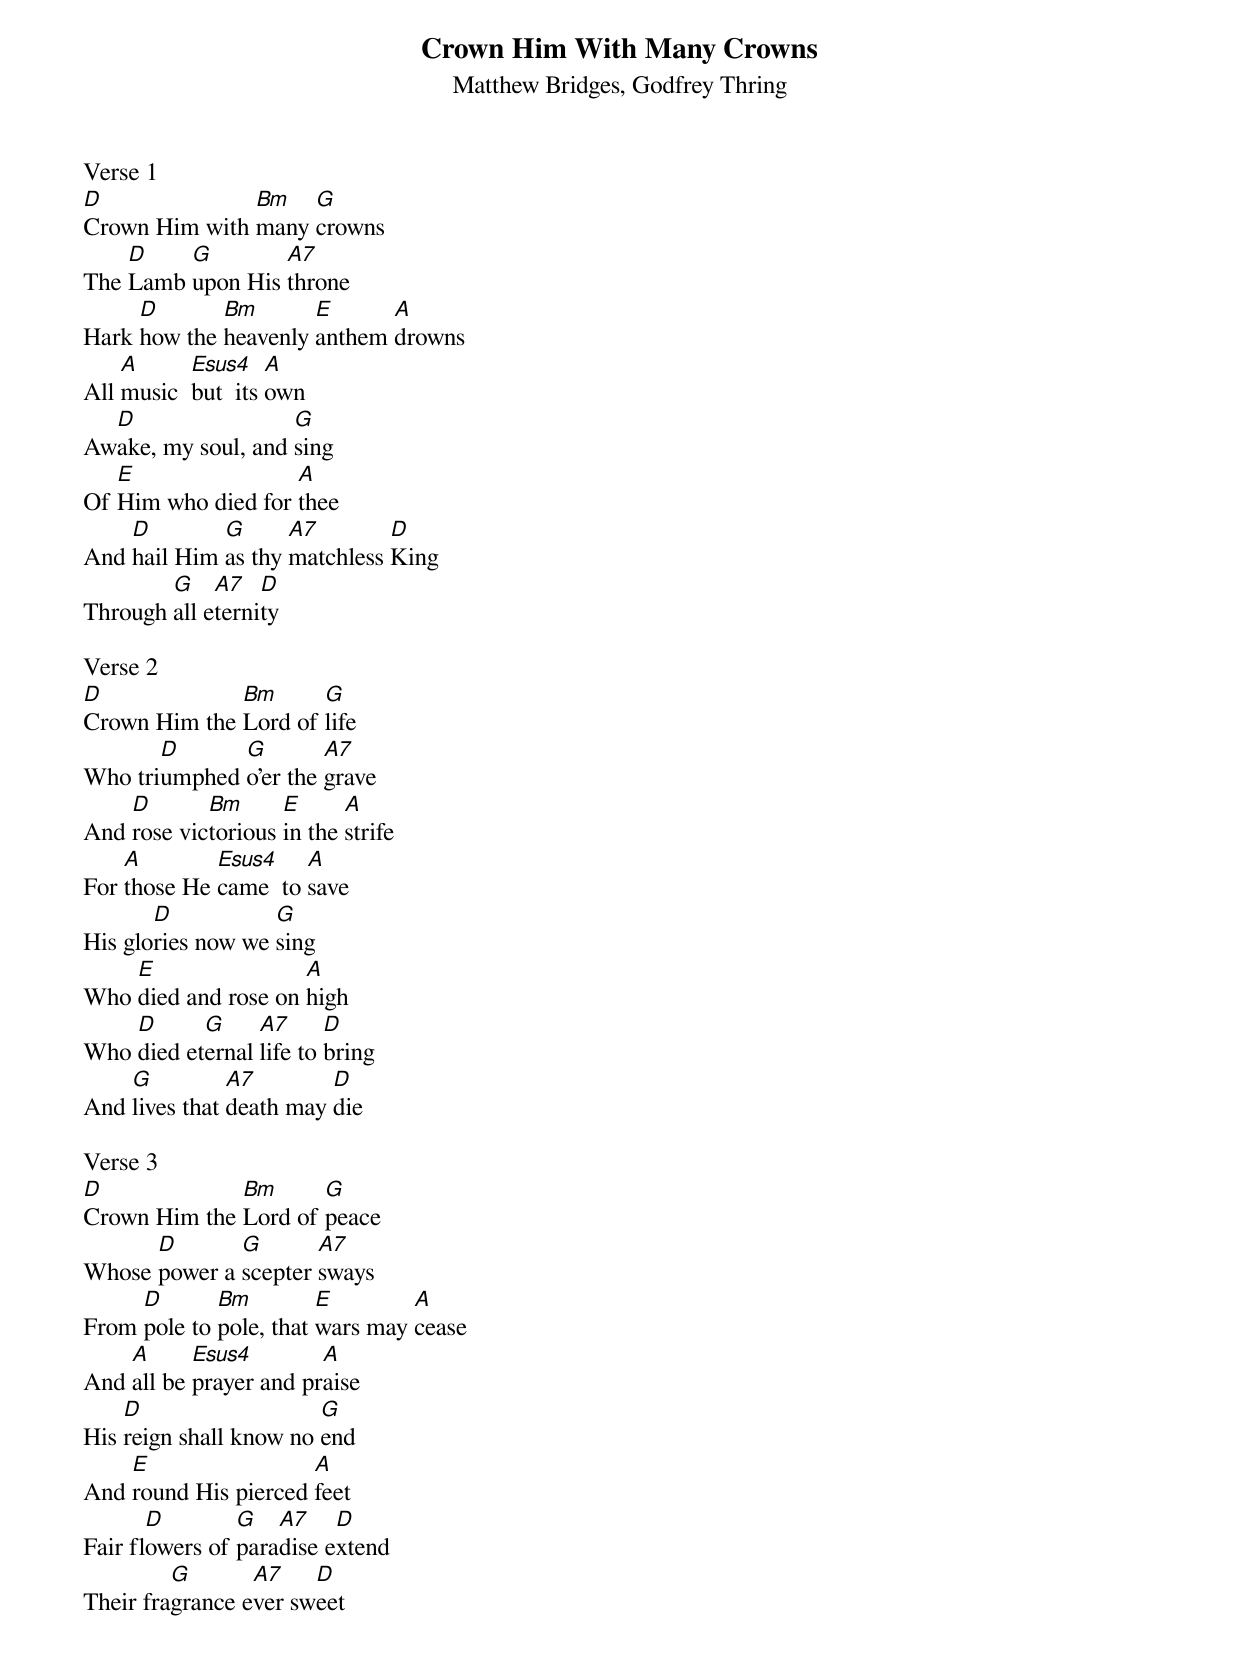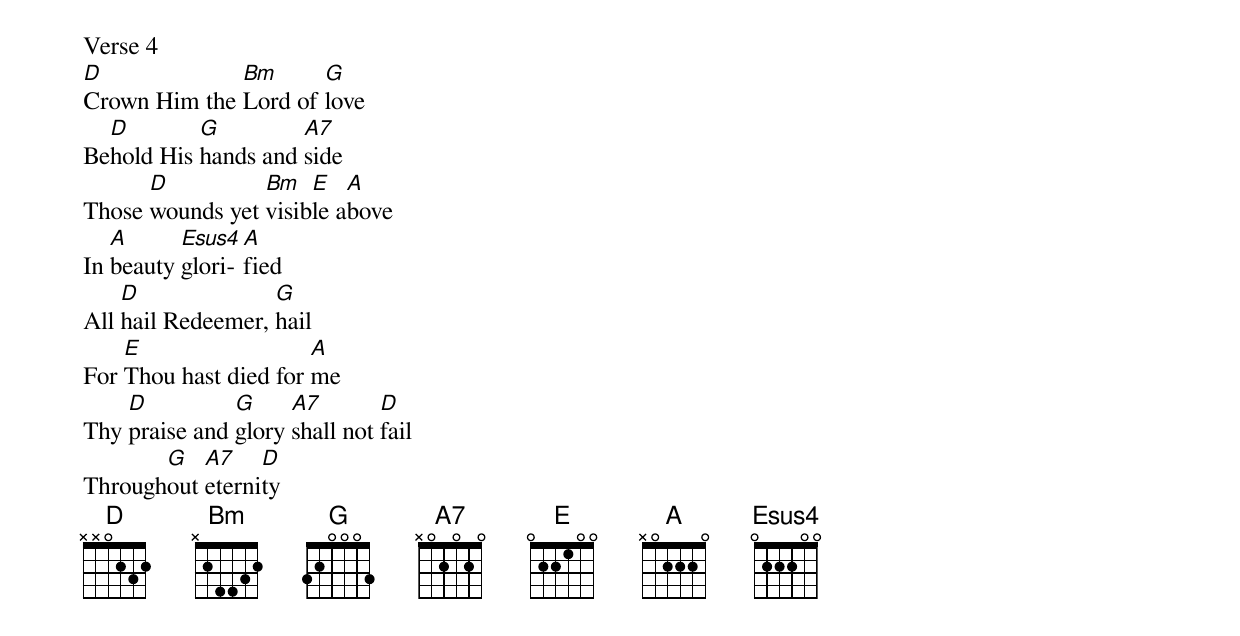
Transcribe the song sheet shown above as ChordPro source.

{t:Crown Him With Many Crowns}
{st:Matthew Bridges, Godfrey Thring}
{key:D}

Verse 1
[D]Crown Him with [Bm]many [G]crowns
The [D]Lamb [G]upon His [A7]throne
Hark [D]how the [Bm]heavenly [E]anthem [A]drowns
All [A]music  [Esus4]but  its [A]own
Aw[D]ake, my soul, and [G]sing
Of [E]Him who died for [A]thee
And [D]hail Him [G]as thy [A7]matchless [D]King
Through [G]all e[A7]terni[D]ty

Verse 2
[D]Crown Him the [Bm]Lord of [G]life
Who tri[D]umphed [G]o’er the [A7]grave
And [D]rose vic[Bm]torious [E]in the [A]strife
For [A]those He [Esus4]came  to [A]save
His glo[D]ries now we [G]sing
Who [E]died and rose on [A]high
Who [D]died et[G]ernal [A7]life to [D]bring
And [G]lives that [A7]death may [D]die

Verse 3
[D]Crown Him the [Bm]Lord of [G]peace
Whose [D]power a [G]scepter [A7]sways
From [D]pole to [Bm]pole, that [E]wars may [A]cease
And [A]all be [Esus4]prayer and pr[A]aise
His [D]reign shall know no [G]end
And [E]round His pierced [A]feet
Fair fl[D]owers of [G]para[A7]dise e[D]xtend
Their fra[G]grance e[A7]ver sw[D]eet

Verse 4
[D]Crown Him the [Bm]Lord of [G]love
Be[D]hold His [G]hands and [A7]side
Those [D]wounds yet [Bm]visib[E]le a[A]bove
In [A]beauty [Esus4]glori-[A]fied
All [D]hail Redeemer, [G]hail
For [E]Thou hast died for [A]me
Thy [D]praise and [G]glory [A7]shall not [D]fail
Through[G]out [A7]eterni[D]ty
